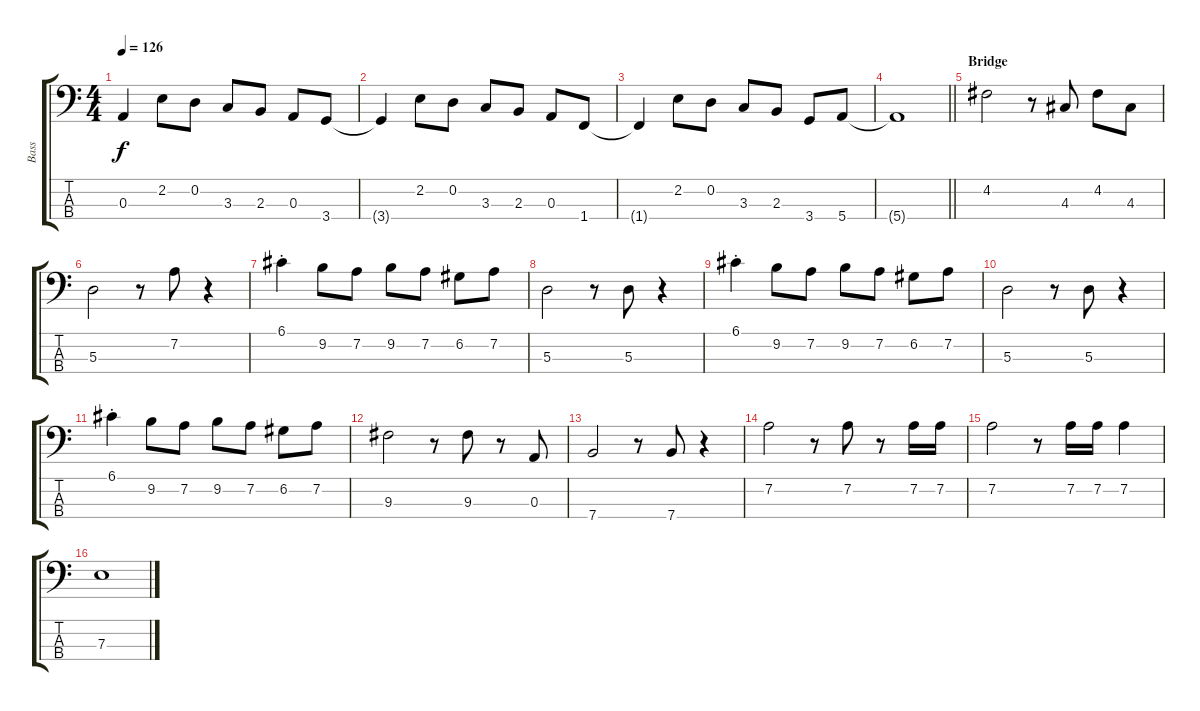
\track ("Bass" "Bass") {instrument electricbassfinger}
\staff {score tabs}
\tuning (G2 D2 A1 E1) {hide}
\ts (4 4)
\tempo 126
\clef f4
\ks c
0.3.4{dy f} 2.2.8 0.2.8 3.3.8 2.3.8 0.3.8 3.4.8 |
3.4{t}.4 2.2.8 0.2.8 3.3.8 2.3.8 0.3.8 1.4.8 |
1.4{t}.4 2.2.8 0.2.8 3.3.8 2.3.8 3.4.8 5.4.8 |
\barLineRight lightlight
5.4{t}.1 |
\section ("" "Bridge")
4.2.2 r.8 4.3.8 4.2.8 4.3.8 |
5.3.2 r.8 7.2.8 r.4 |
6.1{st}.4 9.2.8 7.2.8 9.2.8 7.2.8 6.2.8 7.2.8 |
5.3.2 r.8 5.3.8 r.4 |
6.1{st}.4 9.2.8 7.2.8 9.2.8 7.2.8 6.2.8 7.2.8 |
5.3.2 r.8 5.3.8 r.4 |
6.1{st}.4 9.2.8 7.2.8 9.2.8 7.2.8 6.2.8 7.2.8 |
9.3.2 r.8 9.3.8 r.8 0.3.8 |
7.4.2 r.8 7.4.8 r.4 |
7.2.2 r.8 7.2.8 r.8 7.2.16 7.2.16 |
7.2.2 r.8 7.2.16 7.2.16 7.2.4 |
7.3.1
